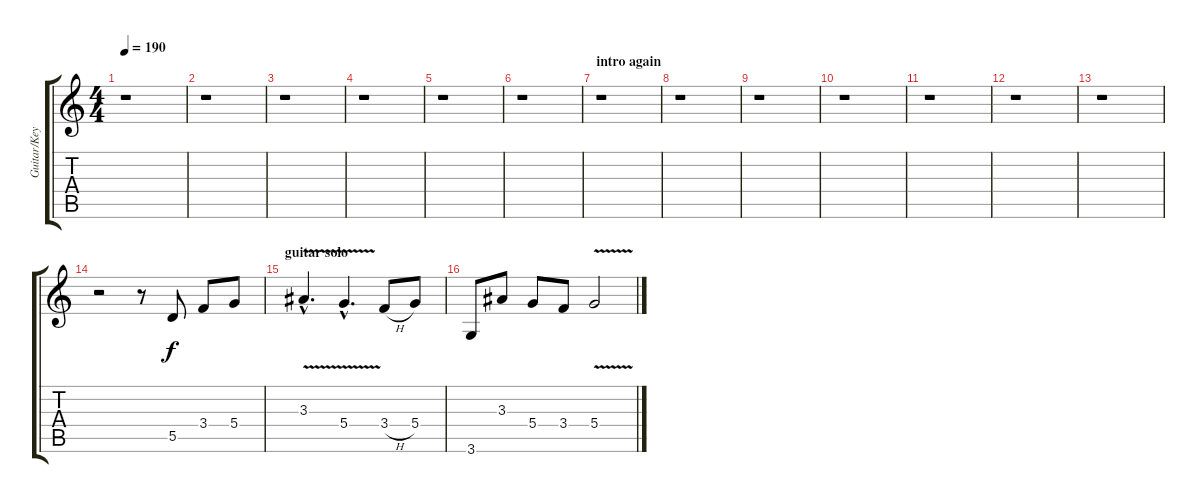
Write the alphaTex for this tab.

\track ("Guitar/Keyboard (Blackmore/Lord)" "Guitar/Key") {instrument distortionguitar}
\staff {score tabs}
\tuning (E4 B3 G3 D3 A2 E2) {hide}
\ts (4 4)
\tempo 190
\clef g2
\ks c
r.1{dy f} |
r.1 |
r.1 |
r.1 |
r.1 |
r.1 |
\section ("" "intro again")
r.1 |
r.1 |
r.1 |
r.1 |
r.1 |
r.1 |
r.1 |
r.2 r.8 5.5.8 3.4.8 5.4.8 |
\section ("" "guitar solo")
3.3{v hac}.4{d} 5.4{v hac}.4{d} 3.4{h}.8 5.4.8 |
3.6.8 3.3.8 5.4.8 3.4.8 5.4{v}.2
